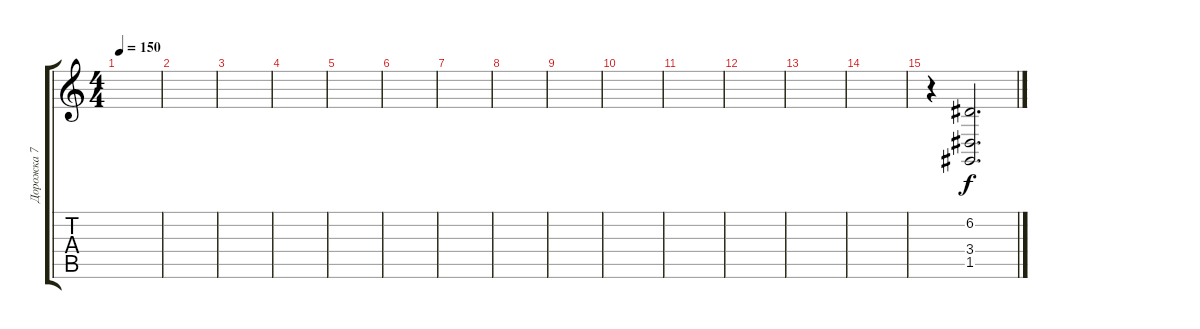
\track ("Дорожка 7" "Дорожка 7") {instrument reversecymbal}
\staff {score tabs}
\tuning (D4 A3 F3 C3 G2 C2) {hide}
\ts (4 4)
\tempo 150
\clef g2
\ks c
|
|
|
|
|
|
|
|
|
|
|
|
|
|
r.4 (6.2 3.4 1.5).2{d}
